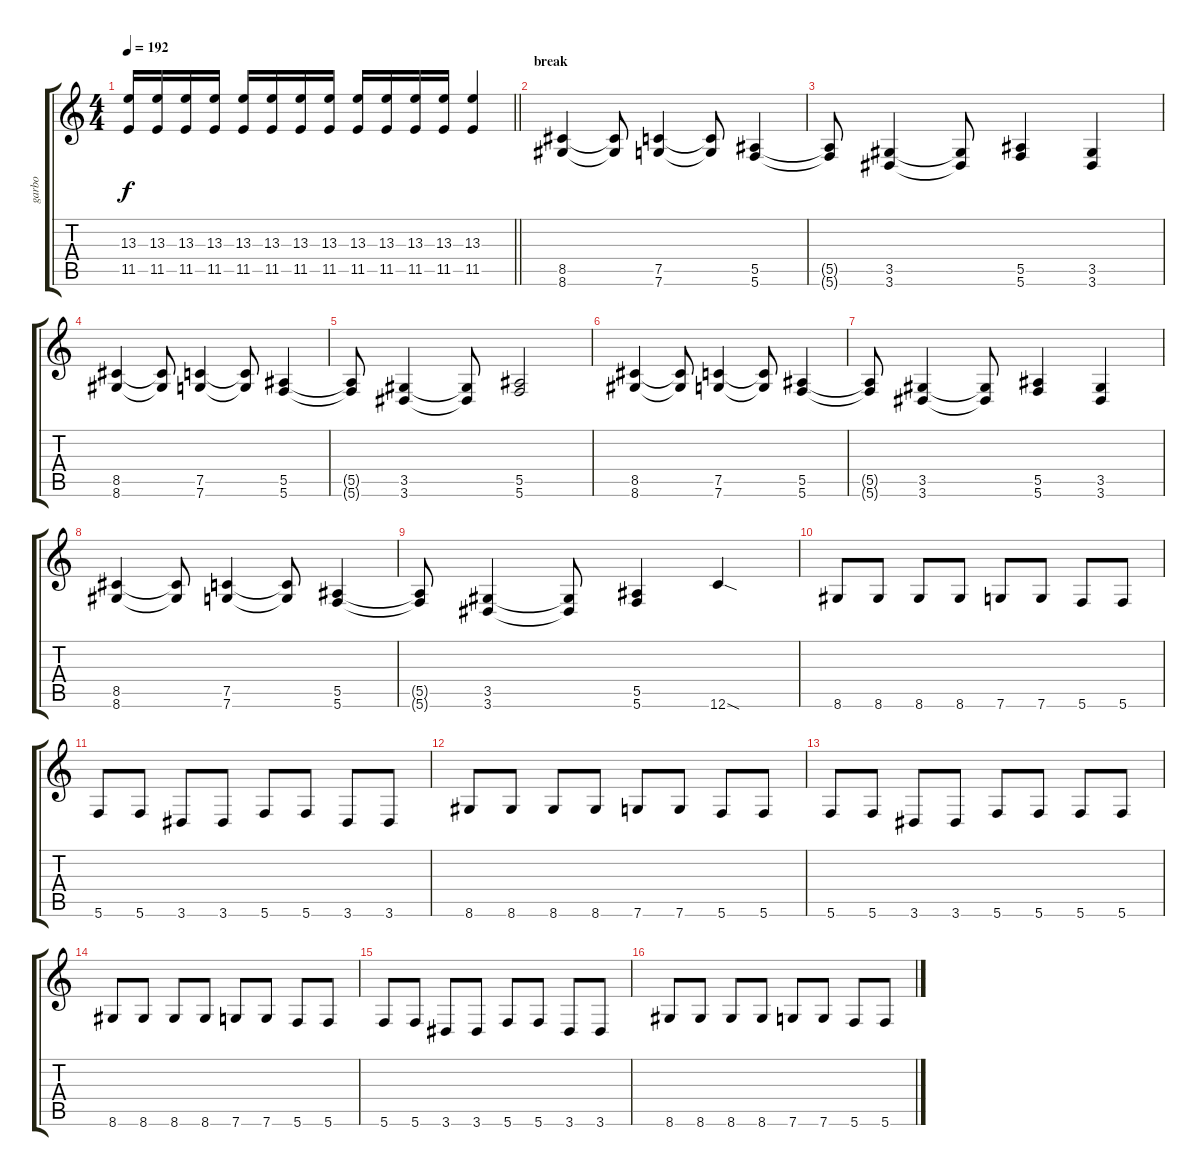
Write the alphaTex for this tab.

\track ("garbo" "garbo") {instrument overdrivenguitar}
\staff {score tabs}
\tuning (C4 G3 Eb3 Bb2 F2 C2) {hide}
\ts (4 4)
\tempo 192
\clef g2
\barLineRight lightlight
\ks c
(13.3 11.5).16{dy f} (13.3 11.5).16 (13.3 11.5).16 (13.3 11.5).16 (13.3 11.5).16 (13.3 11.5).16 (13.3 11.5).16 (13.3 11.5).16 (13.3 11.5).16 (13.3 11.5).16 (13.3 11.5).16 (13.3 11.5).16 (13.3 11.5).4 |
\section ("" "break")
(8.5 8.6).4 (8.5{t} 8.6{t}).8 (7.5 7.6).4 (7.5{t} 7.6{t}).8 (5.5 5.6).4 |
(5.5{t} 5.6{t}).8 (3.5 3.6).4 (3.5{t} 3.6{t}).8 (5.5 5.6).4 (3.5 3.6).4 |
(8.5 8.6).4 (8.5{t} 8.6{t}).8 (7.5 7.6).4 (7.5{t} 7.6{t}).8 (5.5 5.6).4 |
(5.5{t} 5.6{t}).8 (3.5 3.6).4 (3.5{t} 3.6{t}).8 (5.5 5.6).2 |
(8.5 8.6).4 (8.5{t} 8.6{t}).8 (7.5 7.6).4 (7.5{t} 7.6{t}).8 (5.5 5.6).4 |
(5.5{t} 5.6{t}).8 (3.5 3.6).4 (3.5{t} 3.6{t}).8 (5.5 5.6).4 (3.5 3.6).4 |
(8.5 8.6).4 (8.5{t} 8.6{t}).8 (7.5 7.6).4 (7.5{t} 7.6{t}).8 (5.5 5.6).4 |
(5.5{t} 5.6{t}).8 (3.5 3.6).4 (3.5{t} 3.6{t}).8 (5.5 5.6).4 12.6{sod}.4 |
8.6.8 8.6.8 8.6.8 8.6.8 7.6.8 7.6.8 5.6.8 5.6.8 |
5.6.8 5.6.8 3.6.8 3.6.8 5.6.8 5.6.8 3.6.8 3.6.8 |
8.6.8 8.6.8 8.6.8 8.6.8 7.6.8 7.6.8 5.6.8 5.6.8 |
5.6.8 5.6.8 3.6.8 3.6.8 5.6.8 5.6.8 5.6.8 5.6.8 |
8.6.8 8.6.8 8.6.8 8.6.8 7.6.8 7.6.8 5.6.8 5.6.8 |
5.6.8 5.6.8 3.6.8 3.6.8 5.6.8 5.6.8 3.6.8 3.6.8 |
8.6.8 8.6.8 8.6.8 8.6.8 7.6.8 7.6.8 5.6.8 5.6.8
